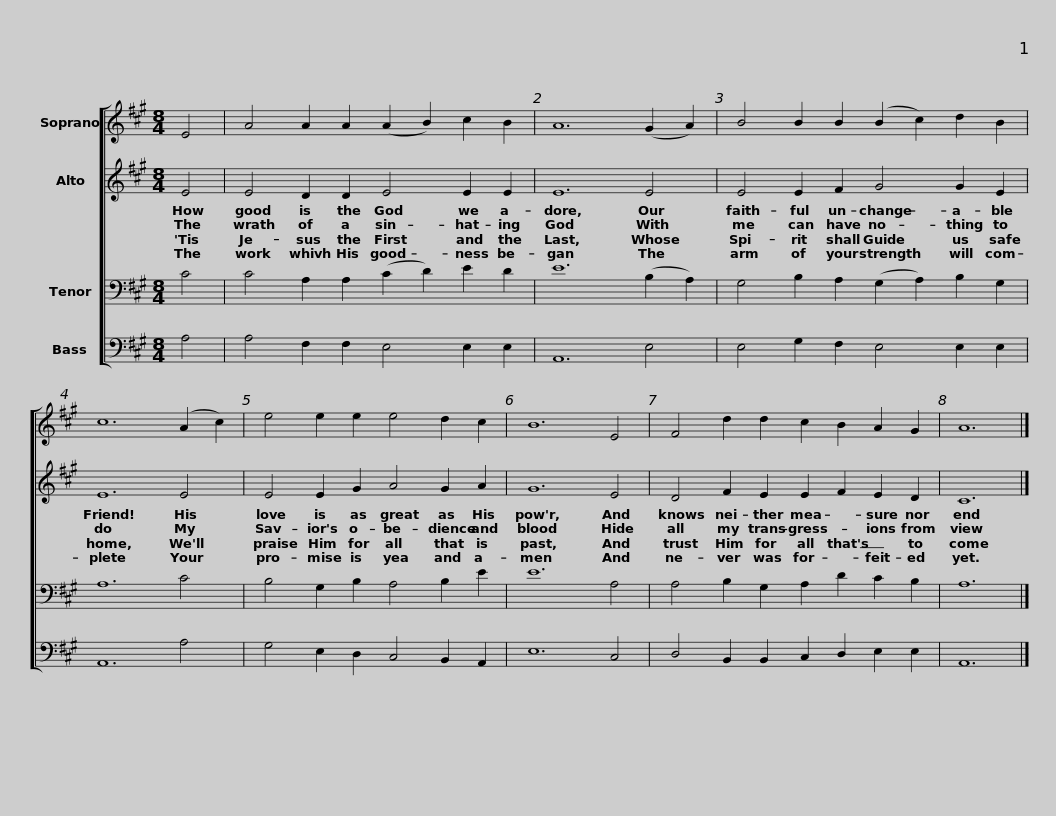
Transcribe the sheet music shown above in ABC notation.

X:1
%%score [ 1 2 3 4 ]
L:1/8
M:8/4
I:linebreak $
K:A
V:1 treble
V:2 treble
V:3 bass
V:4 bass
V:1
 E4 | A4 A2 A2 (A2 B2) c2 B2 | A12 (G2 A2) |$ B4 B2 B2 (B2 c2) d2 B2 | c12 (A2 c2) |$ %5
 e4 e2 e2 e4 d2 c2 | B12 E4 |$ F4 d2 d2 c2 B2 A2 G2 | A12 |] %9
V:2
 E4 | E4 D2 D2 E4 E2 E2 | E12 E4 |$ E4 E2 F2 G4 G2 E2 | E12 E4 |$ %5
 E4 E2 G2 A4 G2 A2 | G12 E4 |$ D4 F2 E2 E2 F2 E2 D2 | C12 |] %9
V:3
 C4 | C4 A,2 A,2 (C2 D2) E2 D2 | E12 (B,2 A,2) |$ G,4 B,2 A,2 (G,2 A,2) B,2 G,2 | A,12 C4 |$ %5
 B,4 G,2 B,2 A,4 B,2 E2 | E12 A,4 |$ A,4 B,2 G,2 A,2 D2 C2 B,2 | A,12 |] %9
V:4
 A,4 | A,4 F,2 F,2 E,4 E,2 E,2 | A,,12 E,4 |$ E,4 G,2 F,2 E,4 E,2 E,2 | A,,12 A,4 |$ %5
 G,4 E,2 D,2 C,4 B,,2 A,,2 | E,12 C,4 |$ D,4 B,,2 B,,2 C,2 D,2 E,2 E,2 | A,,12 |] %9
